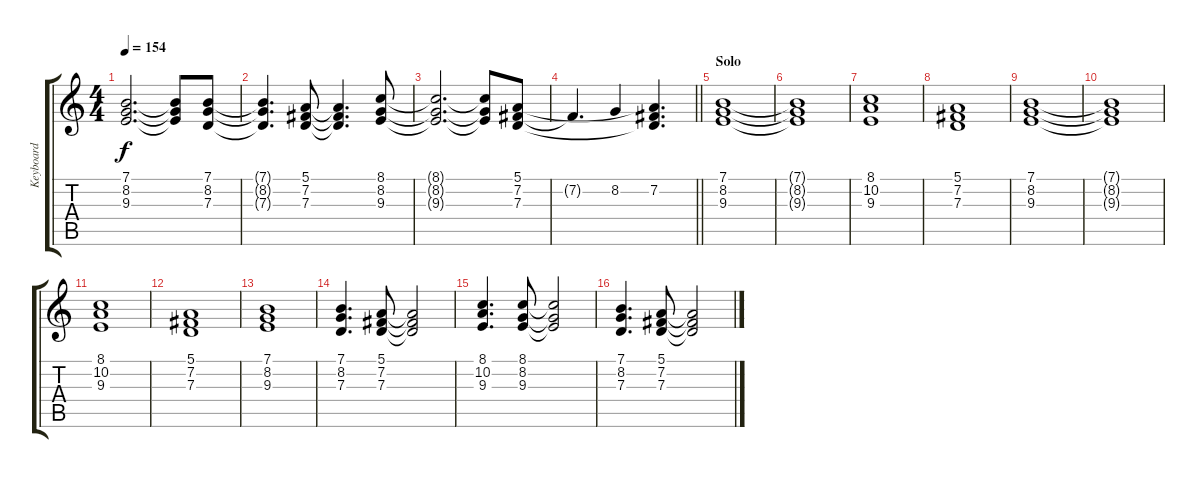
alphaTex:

\track ("Keyboard" "Keyboard") {instrument stringensemble1}
\staff {score tabs}
\tuning (E4 B3 G3 D3 A2 E2) {hide}
\ts (4 4)
\tempo 154
\clef g2
\ks c
(7.1{t} 8.2{t} 9.3{t}).2{d dy f} (7.1{t} 8.2{t} 9.3{t}).8 (7.1 8.2 7.3).8 |
(7.1{t} 8.2{t} 7.3{t}).4{d} (5.1 7.2 7.3).8 (5.1{t} 7.2{t} 7.3{t}).4{d} (8.1 8.2 9.3).8 |
(8.1{t} 8.2{t} 9.3{t}).2{d} (8.1{t} 8.2{t} 9.3{t}).8 (5.1 7.2 7.3).8 |
\barLineRight lightlight
7.2{t}.4{d} 8.2.4 (5.1{t} 7.2 7.3{t}).4{d} |
\section ("" "Solo")
(7.1 8.2 9.3).1 |
(7.1{t} 8.2{t} 9.3{t}).1 |
(8.1 10.2 9.3).1 |
(5.1 7.2 7.3).1 |
(7.1 8.2 9.3).1 |
(7.1{t} 8.2{t} 9.3{t}).1 |
(8.1 10.2 9.3).1 |
(5.1 7.2 7.3).1 |
(7.1 8.2 9.3).1 |
(7.1 8.2 7.3).4{d} (5.1 7.2 7.3).8 (5.1{t} 7.2{t} 7.3{t}).2 |
(8.1 10.2 9.3).4{d} (8.1 8.2 9.3).8 (8.1{t} 8.2{t} 9.3{t}).2 |
(7.1 8.2 7.3).4{d} (5.1 7.2 7.3).8 (5.1{t} 7.2{t} 7.3{t}).2
